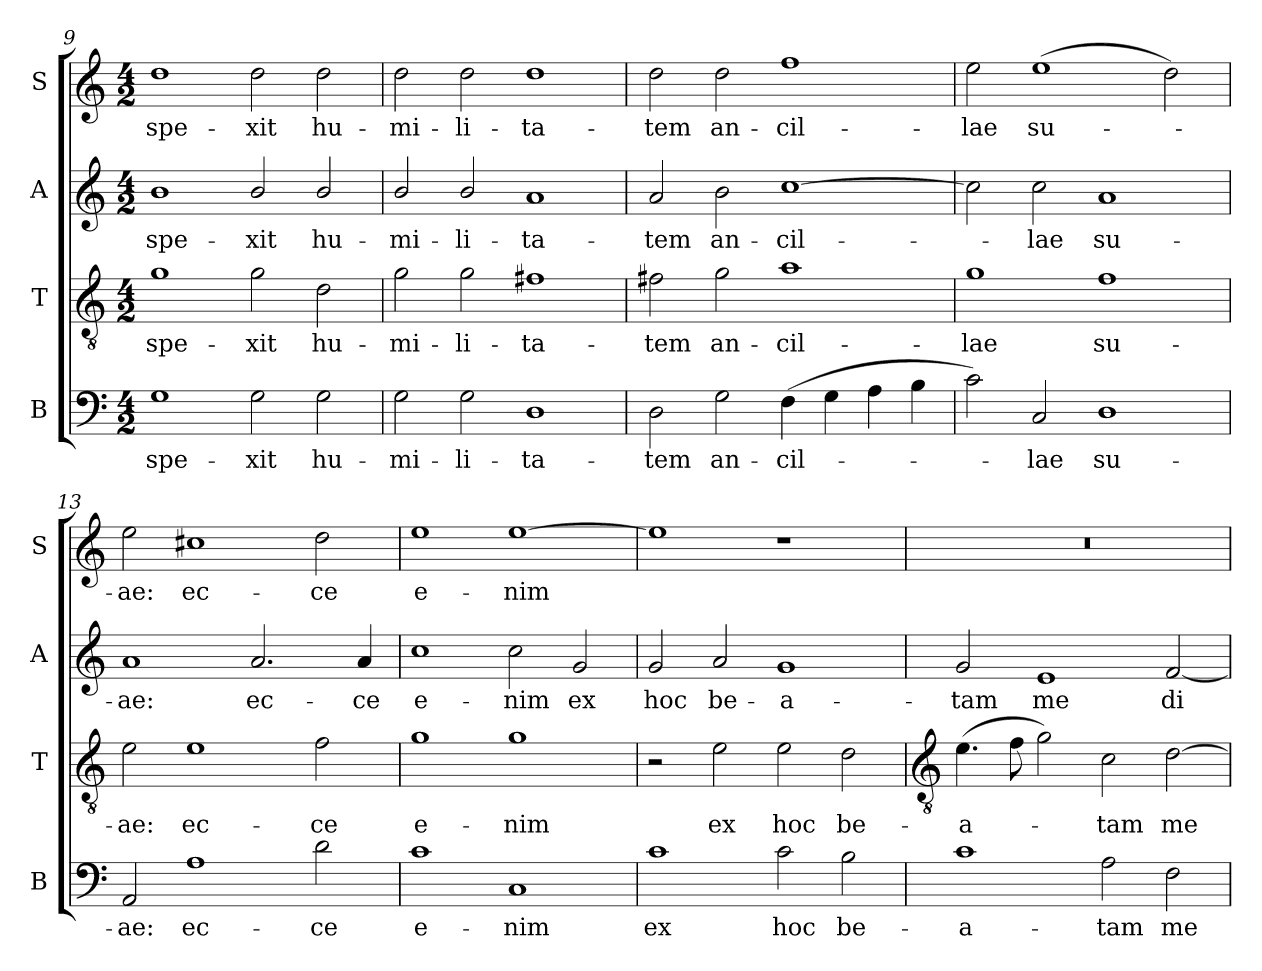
**kern	**text	**kern	**text	**kern	**text	**kern	**text
*part4	*part4	*part3	*part3	*part2	*part2	*part1	*part1
*staff4	*staff4	*staff3	*staff3	*staff2	*staff2	*staff1	*staff1
*I"B	*	*I"T	*	*I"A	*	*I"S	*
*I'B	*	*I'T	*	*I'A	*	*I'S	*
*clefF4	*	*clefGv2	*	*clefG2	*	*clefG2	*
*k[]	*	*k[]	*	*k[]	*	*k[]	*
*C:	*	*C:	*	*C:	*	*C:	*
*M4/2	*	*M4/2	*	*M4/2	*	*M4/2	*
=9	=9	=9	=9	=9	=9	=9	=9
!	!LO:LY:b	!	!LO:LY:b	!	!LO:LY:b	!	!LO:LY:b
1G	-spe-	1g	-spe-	1b	-spe-	1dd	-spe-
!	!LO:LY:b	!	!LO:LY:b	!	!LO:LY:b	!	!LO:LY:b
2G	-xit	2g	-xit	2b/	-xit	2dd	-xit
!	!LO:LY:b	!	!LO:LY:b	!	!LO:LY:b	!	!LO:LY:b
2G	hu-	2d	hu-	2b/	hu-	2dd	hu-
=10	=10	=10	=10	=10	=10	=10	=10
!	!LO:LY:b	!	!LO:LY:b	!	!LO:LY:b	!	!LO:LY:b
2G	-mi-	2g	-mi-	2b/	-mi-	2dd	-mi-
!	!LO:LY:b	!	!LO:LY:b	!	!LO:LY:b	!	!LO:LY:b
2G	-li-	2g	-li-	2b/	-li-	2dd	-li-
!	!LO:LY:b	!	!LO:LY:b	!	!LO:LY:b	!	!LO:LY:b
1D	-ta-	1f#X	-ta-	1a	-ta-	1dd	-ta-
=11	=11	=11	=11	=11	=11	=11	=11
!	!LO:LY:b	!	!LO:LY:b	!	!LO:LY:b	!	!LO:LY:b
2D	-tem	2f#	-tem	2a	-tem	2dd	-tem
!	!LO:LY:b	!	!LO:LY:b	!	!LO:LY:b	!	!LO:LY:b
2G	an-	2g	an-	2b	an-	2dd	an-
!	!LO:LY:b	!	!LO:LY:b	!	!LO:LY:b	!	!LO:LY:b
(>4F	-cil-	1a	-cil-	[1cc	-cil-	1ff	-cil-
4G	.	.	.	.	.	.	.
4A	.	.	.	.	.	.	.
4B	.	.	.	.	.	.	.
=12	=12	=12	=12	=12	=12	=12	=12
!	!	!	!LO:LY:b	!	!	!	!LO:LY:b
2c)	.	1g	-lae	2cc]	.	2ee	-lae
!	!LO:LY:b	!	!	!	!LO:LY:b	!	!LO:LY:b
2C	lae	.	.	2cc	lae	(>1ee	su-
!	!LO:LY:b	!	!LO:LY:b	!	!LO:LY:b	!	!
1D	su-	1f	su-	1a	su-	.	.
.	.	.	.	.	.	2dd)	.
=13	=13	=13	=13	=13	=13	=13	=13
!	!LO:LY:b	!	!LO:LY:b	!	!LO:LY:b	!	!LO:LY:b
2AA	-ae:	2e	-ae:	1a	-ae:	2ee	ae:
!	!LO:LY:b	!	!LO:LY:b	!	!	!	!LO:LY:b
1A	ec-	1e	ec-	.	.	1cc#X	ec-
!	!	!	!	!	!LO:LY:b	!	!
.	.	.	.	2.a	ec-	.	.
!	!LO:LY:b	!	!LO:LY:b	!	!	!	!LO:LY:b
2d	-ce	2f	-ce	.	.	2dd	-ce
!	!	!	!	!	!LO:LY:b	!	!
.	.	.	.	4a	-ce	.	.
=14	=14	=14	=14	=14	=14	=14	=14
!	!LO:LY:b	!	!LO:LY:b	!	!LO:LY:b	!	!LO:LY:b
1c	e-	1g	e-	1cc	e-	1ee	e-
!	!LO:LY:b	!	!LO:LY:b	!	!LO:LY:b	!	!LO:LY:b
1C	-nim	1g	-nim	2cc	-nim	[1ee	-nim
!	!	!	!	!	!LO:LY:b	!	!
.	.	.	.	2g	ex	.	.
=15	=15	=15	=15	=15	=15	=15	=15
!	!LO:LY:b	!	!	!	!LO:LY:b	!	!
1c	ex	2r	.	2g	hoc	1ee]	.
!	!	!	!LO:LY:b	!	!LO:LY:b	!	!
.	.	2e	ex	2a	be-	.	.
!	!LO:LY:b	!	!LO:LY:b	!	!LO:LY:b	!	!
2c	hoc	2e	hoc	1g	-a-	1r	.
!	!LO:LY:b	!	!LO:LY:b	!	!	!	!
2B	be-	2d	be-	.	.	.	.
!!LO:LB:g=z
=16	=16	=16	=16	=16	=16	=16	=16
*	*	*clefGv2	*	*	*	*	*
!	!LO:LY:b	!	!LO:LY:b	!	!LO:LY:b	!	!
1c	-a-	(>4.e	-a-	2g	-tam	0r	.
.	.	8f	.	.	.	.	.
!	!	!	!	!	!LO:LY:b	!	!
.	.	2g)	.	1e	me	.	.
!	!LO:LY:b	!	!LO:LY:b	!	!	!	!
2A	-tam	2c	tam	.	.	.	.
!	!LO:LY:b	!	!LO:LY:b	!	!LO:LY:b	!	!
2F	me	[2d	me	[2f	di-	.	.
=	=	=	=	=	=	=	=
*-	*-	*-	*-	*-	*-	*-	*-
